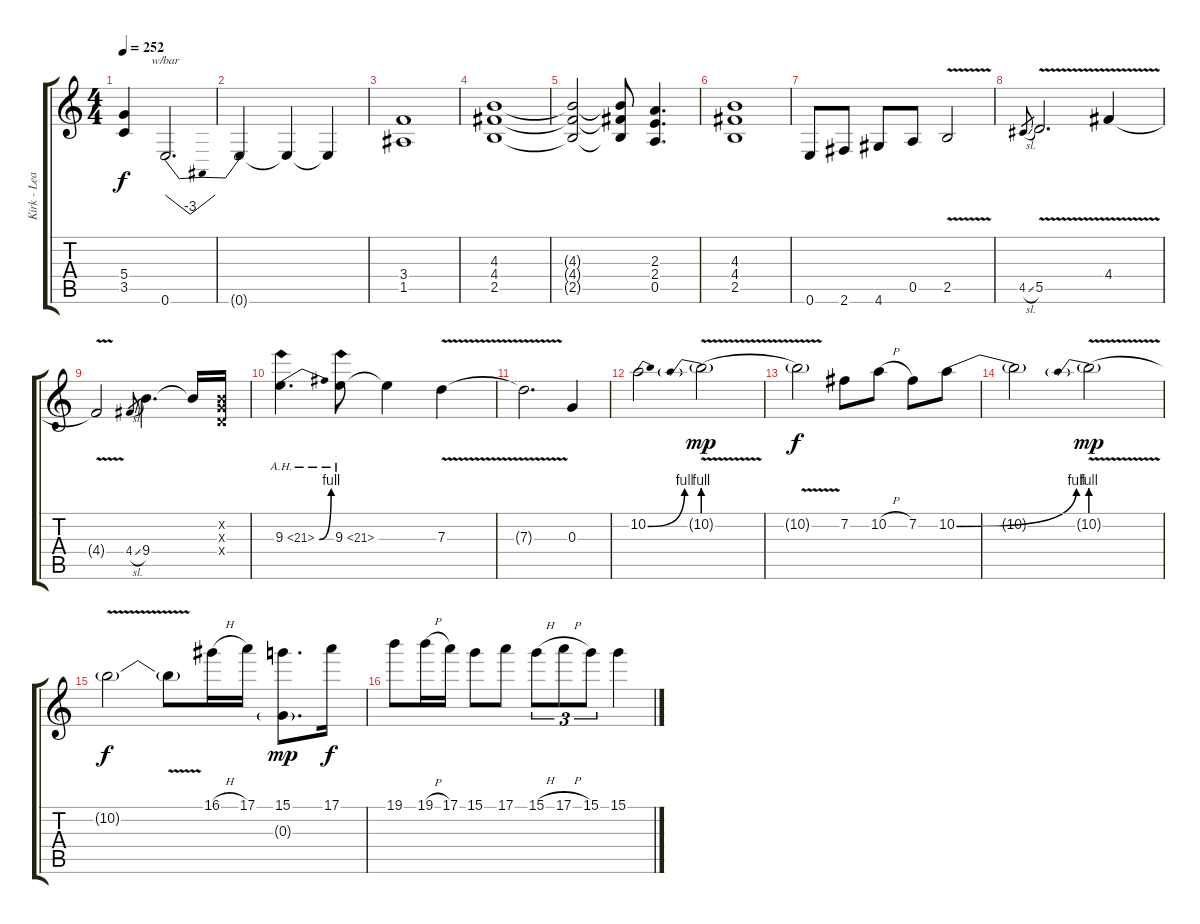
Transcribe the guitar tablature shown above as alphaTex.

\track ("Kirk - Lead Guitar" "Kirk - Lea") {instrument distortionguitar}
\staff {score tabs}
\tuning (E4 B3 G3 D3 A2 E2) {hide}
\ts (4 4)
\tempo 252
\clef g2
\ks c
(5.4 3.5).4{dy f} 0.6.2{d tbe (dip default 0 0 30 -12 60 0)} |
0.6{t}.2 0.6{t}.4 0.6{t}.4 |
(3.4 1.5).1 |
(4.3 4.4 2.5).1 |
(4.3{t} 4.4{t} 2.5{t}).2 (4.3{t} 4.4{t} 2.5{t}).8 (2.3 2.4 0.5).4{d} |
(4.3 4.4 2.5).1 |
0.6.8 2.6.8 4.6.8 0.5.8 2.5{v}.2 |
4.5{sl}.8{gr} 5.5{v}.2{d} 4.4{v}.4 |
4.4{v t}.2 4.4{sl}.8{gr} 9.4.4{d} 9.4{t}.16 (0.2{x} 0.3{x} 0.4{x}).16 |
9.3{be (bend 0 0 60 4) ah 12}.4{d} 9.3{ah 12}.8 9.3{t}.4 7.3{v}.4 |
7.3{v t}.2{d} 0.3.4 |
10.2{be (bend 0 0 60 4)}.2 10.2{be (prebend 0 4 60 4) v g}.2{dy mp} |
10.2{v t}.2{dy f} 7.2.8 10.2{h}.8 7.2.8 10.2{be (bend 0 0 60 4)}.8 |
10.2{t}.2 10.2{be (prebend 0 4 60 4) v g}.2{dy mp} |
10.2{v t}.2{dy f} 10.2{t}.8 16.1{h}.16 17.1.16 (15.1 0.3{g}).8{d dy mp} 17.1.16{dy f} |
19.1.8 19.1{h}.16 17.1.16 15.1.8 17.1.8 15.1{h}.8{tu (3 2)} 17.1{h}.8{tu (3 2)} 15.1.8{tu (3 2)} 15.1.4
